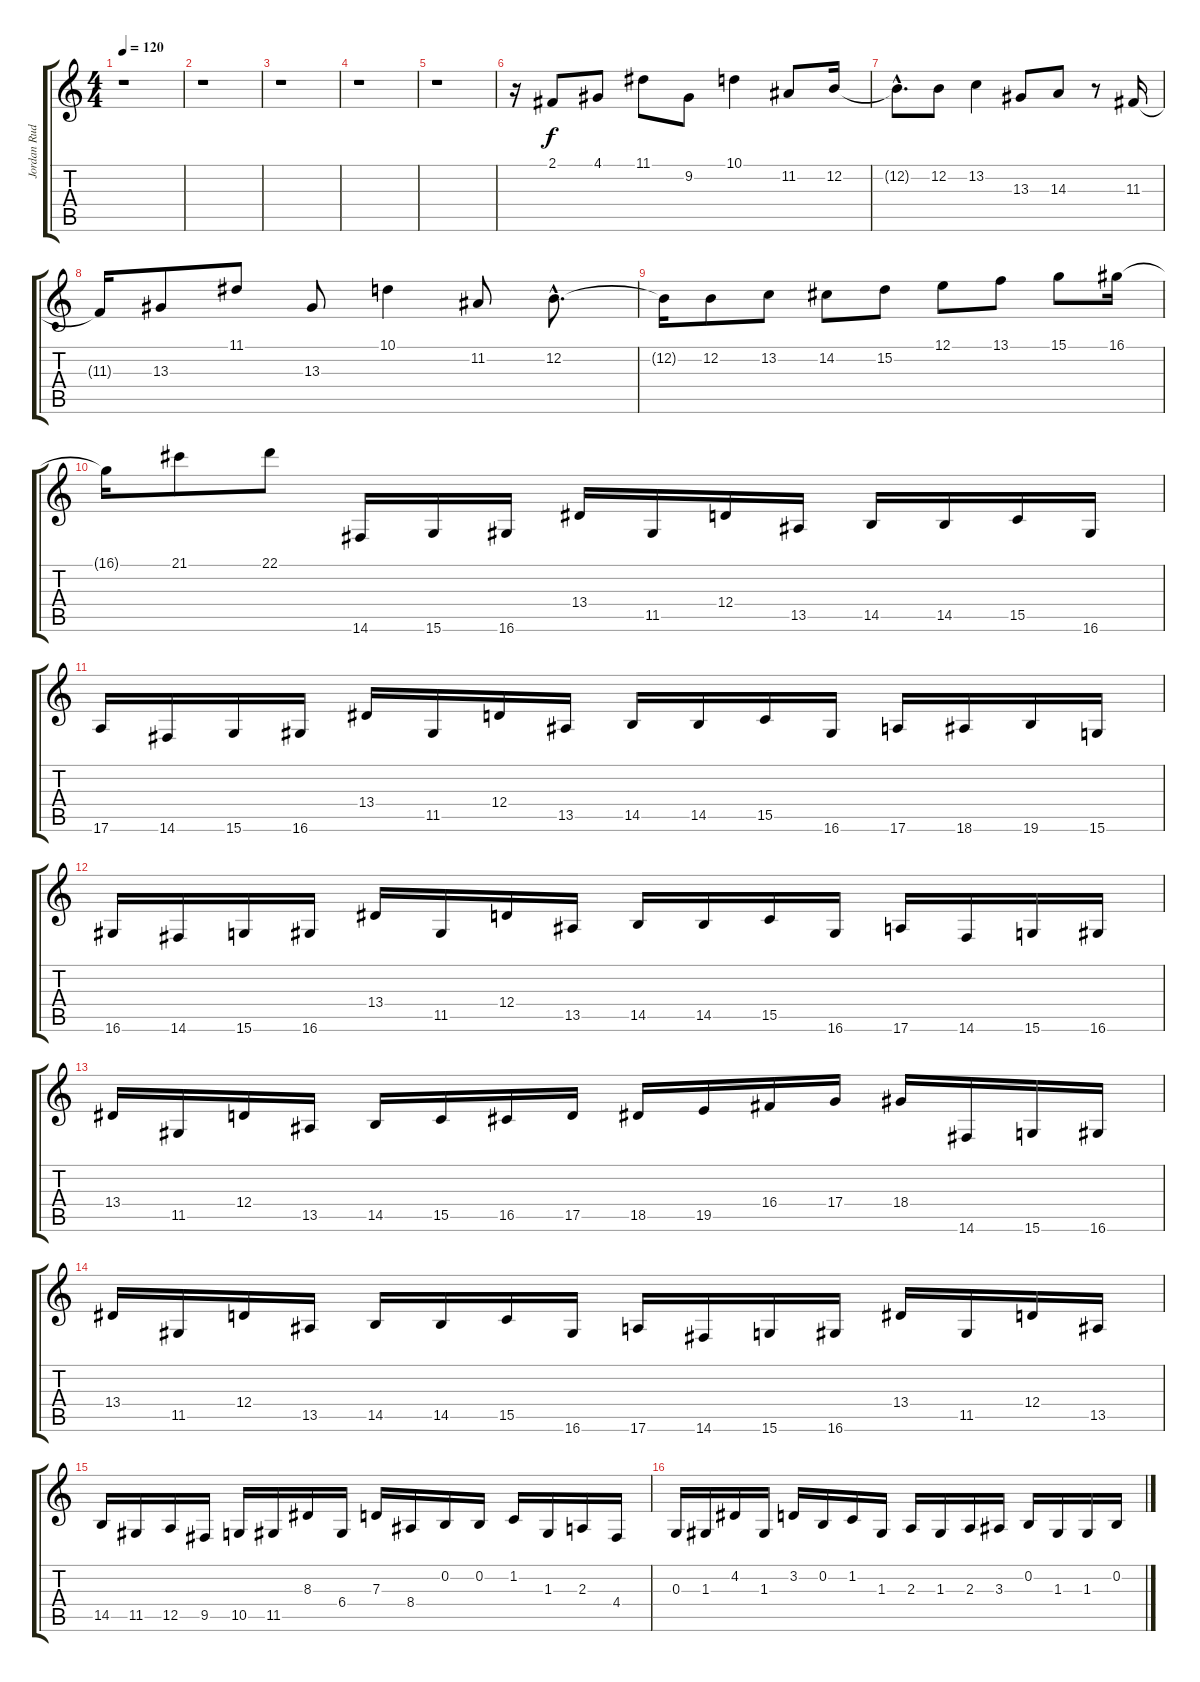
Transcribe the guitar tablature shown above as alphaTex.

\track ("Jordan Rudess - Synthé 2" "Jordan Rud") {instrument stringensemble2}
\staff {score tabs}
\tuning (E4 B3 G3 D3 A2 E2) {hide}
\ts (4 4)
\tempo 120
\clef g2
\ks c
r.1{dy f} |
r.1 |
r.1 |
r.1 |
r.1 |
r.16 2.1.8{volume 7} 4.1.8 11.1.8 9.2.8 10.1.4 11.2.8 12.2.16 |
12.2{hac t}.8{d} 12.2.8 13.2.4 13.3.8 14.3.8 r.8 11.3.16 |
11.3{t}.16 13.3.8 11.1.8 13.3.8 10.1.4 11.2.8 12.2{hac}.8{d} |
12.2{t}.16 12.2.8 13.2.8 14.2.8 15.2.8 12.1.8 13.1.8 15.1.8 16.1.16 |
16.1{t}.16 21.1.8 22.1.8 14.6.16{volume 4} 15.6.16 16.6.16 13.4.16 11.5.16 12.4.16 13.5.16 14.5.16 14.5.16 15.5.16 16.6.16 |
17.6.16 14.6.16 15.6.16 16.6.16 13.4.16 11.5.16 12.4.16 13.5.16 14.5.16 14.5.16 15.5.16 16.6.16 17.6.16 18.6.16 19.6.16 15.6.16 |
16.6.16 14.6.16 15.6.16 16.6.16 13.4.16 11.5.16 12.4.16 13.5.16 14.5.16 14.5.16 15.5.16 16.6.16 17.6.16 14.6.16 15.6.16 16.6.16 |
13.4.16 11.5.16 12.4.16 13.5.16 14.5.16 15.5.16 16.5.16 17.5.16 18.5.16 19.5.16 16.4.16 17.4.16 18.4.16 14.6.16 15.6.16 16.6.16 |
13.4.16 11.5.16 12.4.16 13.5.16 14.5.16 14.5.16 15.5.16 16.6.16 17.6.16 14.6.16 15.6.16 16.6.16 13.4.16 11.5.16 12.4.16 13.5.16 |
14.5.16 11.5.16 12.5.16 9.5.16 10.5.16 11.5.16 8.3.16 6.4.16 7.3.16 8.4.16 0.2.16 0.2.16 1.2.16 1.3.16 2.3.16 4.4.16 |
0.3.16 1.3.16 4.2.16 1.3.16 3.2.16 0.2.16 1.2.16 1.3.16 2.3.16 1.3.16 2.3.16 3.3.16 0.2.16 1.3.16 1.3.16 0.2.16
